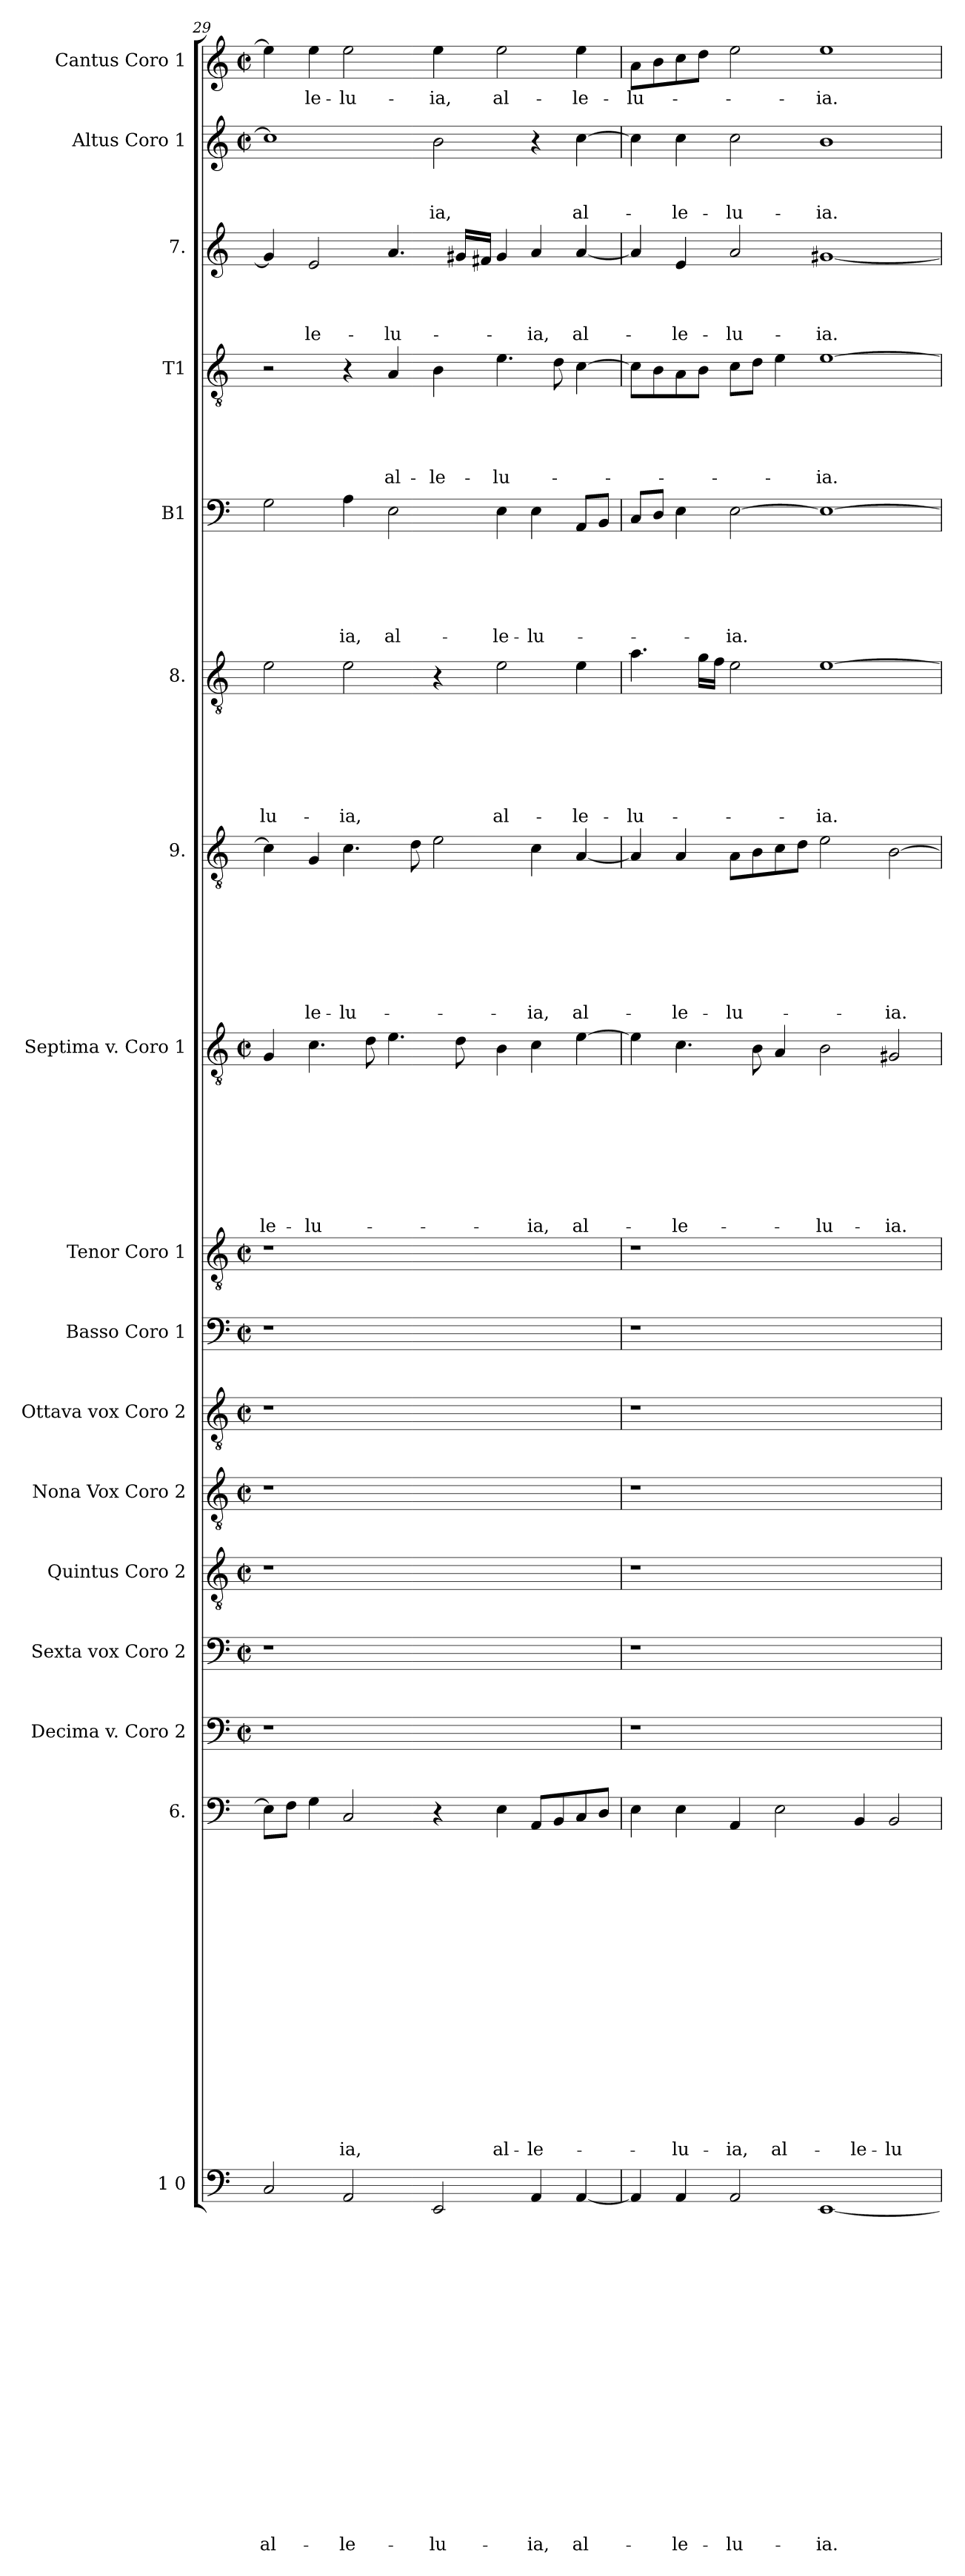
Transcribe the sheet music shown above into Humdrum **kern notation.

**kern	**text	**text	**text	**text	**text	**text	**text	**text	**text	**text	**text	**text	**text	**text	**text	**text	**text	**text	**text	**kern	**text	**text	**text	**text	**text	**text	**text	**text	**text	**text	**text	**text	**text	**text	**text	**text	**text	**text	**kern	**kern	**kern	**kern	**kern	**kern	**kern	**kern	**text	**text	**text	**text	**text	**text	**text	**text	**text	**kern	**text	**text	**text	**text	**text	**text	**text	**text	**kern	**text	**text	**text	**text	**text	**text	**text	**kern	**text	**text	**text	**text	**text	**text	**kern	**text	**text	**text	**text	**text	**kern	**text	**text	**text	**text	**kern	**text	**text	**text	**kern	**text
*part17	*part17	*part17	*part17	*part17	*part17	*part17	*part17	*part17	*part17	*part17	*part17	*part17	*part17	*part17	*part17	*part17	*part17	*part17	*part17	*part16	*part16	*part16	*part16	*part16	*part16	*part16	*part16	*part16	*part16	*part16	*part16	*part16	*part16	*part16	*part16	*part16	*part16	*part16	*part15	*part14	*part13	*part12	*part11	*part10	*part9	*part8	*part8	*part8	*part8	*part8	*part8	*part8	*part8	*part8	*part8	*part7	*part7	*part7	*part7	*part7	*part7	*part7	*part7	*part7	*part6	*part6	*part6	*part6	*part6	*part6	*part6	*part6	*part5	*part5	*part5	*part5	*part5	*part5	*part5	*part4	*part4	*part4	*part4	*part4	*part4	*part3	*part3	*part3	*part3	*part3	*part2	*part2	*part2	*part2	*part1	*part1
*staff17	*staff17	*staff17	*staff17	*staff17	*staff17	*staff17	*staff17	*staff17	*staff17	*staff17	*staff17	*staff17	*staff17	*staff17	*staff17	*staff17	*staff17	*staff17	*staff17	*staff16	*staff16	*staff16	*staff16	*staff16	*staff16	*staff16	*staff16	*staff16	*staff16	*staff16	*staff16	*staff16	*staff16	*staff16	*staff16	*staff16	*staff16	*staff16	*staff15	*staff14	*staff13	*staff12	*staff11	*staff10	*staff9	*staff8	*staff8	*staff8	*staff8	*staff8	*staff8	*staff8	*staff8	*staff8	*staff8	*staff7	*staff7	*staff7	*staff7	*staff7	*staff7	*staff7	*staff7	*staff7	*staff6	*staff6	*staff6	*staff6	*staff6	*staff6	*staff6	*staff6	*staff5	*staff5	*staff5	*staff5	*staff5	*staff5	*staff5	*staff4	*staff4	*staff4	*staff4	*staff4	*staff4	*staff3	*staff3	*staff3	*staff3	*staff3	*staff2	*staff2	*staff2	*staff2	*staff1	*staff1
*I"1 0	*	*	*	*	*	*	*	*	*	*	*	*	*	*	*	*	*	*	*	*I"6.	*	*	*	*	*	*	*	*	*	*	*	*	*	*	*	*	*	*	*I"Decima v. Coro 2	*I"Sexta vox Coro 2	*I"Quintus Coro 2	*I"Nona Vox Coro 2	*I"Ottava vox Coro 2	*I"Basso Coro 1	*I"Tenor Coro 1	*I"Septima v. Coro 1	*	*	*	*	*	*	*	*	*	*I"9.	*	*	*	*	*	*	*	*	*I"8.	*	*	*	*	*	*	*	*I"B1	*	*	*	*	*	*	*I"T1	*	*	*	*	*	*I"7.	*	*	*	*	*I"Altus Coro 1	*	*	*	*I"Cantus Coro 1	*
*	*	*	*	*	*	*	*	*	*	*	*	*	*	*	*	*	*	*	*	*	*	*	*	*	*	*	*	*	*	*	*	*	*	*	*	*	*	*	*	*	*	*	*	*	*	*	*	*	*	*	*	*	*	*	*	*	*	*	*	*	*	*	*	*	*	*	*	*	*	*	*	*	*I'B1	*	*	*	*	*	*	*I'T1	*	*	*	*	*	*	*	*	*	*	*I'A	*	*	*	*I'C	*
*clefF4	*	*	*	*	*	*	*	*	*	*	*	*	*	*	*	*	*	*	*	*clefF4	*	*	*	*	*	*	*	*	*	*	*	*	*	*	*	*	*	*	*clefF4	*clefF4	*clefGv2	*clefGv2	*clefGv2	*clefF4	*clefGv2	*clefGv2	*	*	*	*	*	*	*	*	*	*clefGv2	*	*	*	*	*	*	*	*	*clefGv2	*	*	*	*	*	*	*	*clefF4	*	*	*	*	*	*	*clefGv2	*	*	*	*	*	*clefG2	*	*	*	*	*clefG2	*	*	*	*clefG2	*
*k[]	*	*	*	*	*	*	*	*	*	*	*	*	*	*	*	*	*	*	*	*k[]	*	*	*	*	*	*	*	*	*	*	*	*	*	*	*	*	*	*	*k[]	*k[]	*k[]	*k[]	*k[]	*k[]	*k[]	*k[]	*	*	*	*	*	*	*	*	*	*k[]	*	*	*	*	*	*	*	*	*k[]	*	*	*	*	*	*	*	*k[]	*	*	*	*	*	*	*k[]	*	*	*	*	*	*k[]	*	*	*	*	*k[]	*	*	*	*k[]	*
*C:	*	*	*	*	*	*	*	*	*	*	*	*	*	*	*	*	*	*	*	*C:	*	*	*	*	*	*	*	*	*	*	*	*	*	*	*	*	*	*	*C:	*C:	*C:	*C:	*C:	*C:	*C:	*C:	*	*	*	*	*	*	*	*	*	*C:	*	*	*	*	*	*	*	*	*C:	*	*	*	*	*	*	*	*C:	*	*	*	*	*	*	*C:	*	*	*	*	*	*C:	*	*	*	*	*C:	*	*	*	*C:	*
*	*	*	*	*	*	*	*	*	*	*	*	*	*	*	*	*	*	*	*	*	*	*	*	*	*	*	*	*	*	*	*	*	*	*	*	*	*	*	*M2/2	*M2/2	*M2/2	*M2/2	*M2/2	*M2/2	*M2/2	*M2/2	*	*	*	*	*	*	*	*	*	*	*	*	*	*	*	*	*	*	*	*	*	*	*	*	*	*	*	*	*	*	*	*	*	*	*	*	*	*	*	*	*	*	*	*	*M2/2	*	*	*	*M2/2	*
*	*	*	*	*	*	*	*	*	*	*	*	*	*	*	*	*	*	*	*	*	*	*	*	*	*	*	*	*	*	*	*	*	*	*	*	*	*	*	*met(c|)	*met(c|)	*met(c|)	*met(c|)	*met(c|)	*met(c|)	*met(c|)	*met(c|)	*	*	*	*	*	*	*	*	*	*	*	*	*	*	*	*	*	*	*	*	*	*	*	*	*	*	*	*	*	*	*	*	*	*	*	*	*	*	*	*	*	*	*	*	*met(c|)	*	*	*	*met(c|)	*
=29	=29	=29	=29	=29	=29	=29	=29	=29	=29	=29	=29	=29	=29	=29	=29	=29	=29	=29	=29	=29	=29	=29	=29	=29	=29	=29	=29	=29	=29	=29	=29	=29	=29	=29	=29	=29	=29	=29	=29	=29	=29	=29	=29	=29	=29	=29	=29	=29	=29	=29	=29	=29	=29	=29	=29	=29	=29	=29	=29	=29	=29	=29	=29	=29	=29	=29	=29	=29	=29	=29	=29	=29	=29	=29	=29	=29	=29	=29	=29	=29	=29	=29	=29	=29	=29	=29	=29	=29	=29	=29	=29	=29	=29	=29	=29	=29
!	!	!	!	!	!	!	!	!	!	!	!	!	!	!	!	!	!	!	!LO:LY:b	!	!	!	!	!	!	!	!	!	!	!	!	!	!	!	!	!	!	!	!	!	!	!	!	!	!	!	!	!	!	!	!	!	!	!	!LO:LY:b	!	!	!	!	!	!	!	!	!	!	!	!	!	!	!	!	!LO:LY:b	!	!	!	!	!	!	!	!	!	!	!	!	!	!	!	!	!	!	!	!	!	!	!	!
2C/	.	.	.	.	.	.	.	.	.	.	.	.	.	.	.	.	.	.	al-	8E\L]	.	.	.	.	.	.	.	.	.	.	.	.	.	.	.	.	.	.	1r	1r	1r	1r	1r	1r	1r	4G/	.	.	.	.	.	.	.	.	-le-	4c\]	.	.	.	.	.	.	.	.	2e\	.	.	.	.	.	.	-lu-	2G\	.	.	.	.	.	.	2r	.	.	.	.	.	4g/]	.	.	.	.	1cc]	.	.	.	4ee\]	.
.	.	.	.	.	.	.	.	.	.	.	.	.	.	.	.	.	.	.	.	8F\J	.	.	.	.	.	.	.	.	.	.	.	.	.	.	.	.	.	.	.	.	.	.	.	.	.	.	.	.	.	.	.	.	.	.	.	.	.	.	.	.	.	.	.	.	.	.	.	.	.	.	.	.	.	.	.	.	.	.	.	.	.	.	.	.	.	.	.	.	.	.	.	.	.	.	.	.
!	!	!	!	!	!	!	!	!	!	!	!	!	!	!	!	!	!	!	!	!	!	!	!	!	!	!	!	!	!	!	!	!	!	!	!	!	!	!	!	!	!	!	!	!	!	!	!	!	!	!	!	!	!	!	!LO:LY:b	!	!	!	!	!	!	!	!	!LO:LY:b	!	!	!	!	!	!	!	!	!	!	!	!	!	!	!	!	!	!	!	!	!	!	!	!	!	!LO:LY:b	!	!	!	!	!	!LO:LY:b
.	.	.	.	.	.	.	.	.	.	.	.	.	.	.	.	.	.	.	.	4G\	.	.	.	.	.	.	.	.	.	.	.	.	.	.	.	.	.	.	.	.	.	.	.	.	.	4.c\	.	.	.	.	.	.	.	.	-lu-	4G/	.	.	.	.	.	.	.	-le-	.	.	.	.	.	.	.	.	.	.	.	.	.	.	.	.	.	.	.	.	.	2e/	.	.	.	-le-	.	.	.	.	4ee\	-le-
!	!	!	!	!	!	!	!	!	!	!	!	!	!	!	!	!	!	!	!LO:LY:b	!	!	!	!	!	!	!	!	!	!	!	!	!	!	!	!	!	!	!LO:LY:b	!	!	!	!	!	!	!	!	!	!	!	!	!	!	!	!	!	!	!	!	!	!	!	!	!	!LO:LY:b:rj	!	!	!	!	!	!	!	!LO:LY:b	!	!	!	!	!	!	!LO:LY:b	!	!	!	!	!	!	!	!	!	!	!	!	!	!	!	!	!LO:LY:b:rj
2AA/	.	.	.	.	.	.	.	.	.	.	.	.	.	.	.	.	.	.	-le-	2C/	.	.	.	.	.	.	.	.	.	.	.	.	.	.	.	.	.	-ia,	.	.	.	.	.	.	.	.	.	.	.	.	.	.	.	.	.	4.c\	.	.	.	.	.	.	.	-lu-	2e\	.	.	.	.	.	.	-ia,	4A\	.	.	.	.	.	-ia,	4r	.	.	.	.	.	.	.	.	.	.	.	.	.	.	2ee\	-lu-
.	.	.	.	.	.	.	.	.	.	.	.	.	.	.	.	.	.	.	.	.	.	.	.	.	.	.	.	.	.	.	.	.	.	.	.	.	.	.	.	.	.	.	.	.	.	8d\	.	.	.	.	.	.	.	.	.	.	.	.	.	.	.	.	.	.	.	.	.	.	.	.	.	.	.	.	.	.	.	.	.	.	.	.	.	.	.	.	.	.	.	.	.	.	.	.	.	.
!	!	!	!	!	!	!	!	!	!	!	!	!	!	!	!	!	!	!	!	!	!	!	!	!	!	!	!	!	!	!	!	!	!	!	!	!	!	!	!	!	!	!	!	!	!	!	!	!	!	!	!	!	!	!	!	!	!	!	!	!	!	!	!	!	!	!	!	!	!	!	!	!	!	!	!	!	!	!	!LO:LY:b	!	!	!	!	!	!LO:LY:b	!	!	!	!	!LO:LY:b	!	!	!	!	!	!
.	.	.	.	.	.	.	.	.	.	.	.	.	.	.	.	.	.	.	.	.	.	.	.	.	.	.	.	.	.	.	.	.	.	.	.	.	.	.	.	.	.	.	.	.	.	4.e\	.	.	.	.	.	.	.	.	.	.	.	.	.	.	.	.	.	.	.	.	.	.	.	.	.	.	2E\	.	.	.	.	.	al-	4A/	.	.	.	.	al-	4.a/	.	.	.	-lu-	.	.	.	.	.	.
.	.	.	.	.	.	.	.	.	.	.	.	.	.	.	.	.	.	.	.	.	.	.	.	.	.	.	.	.	.	.	.	.	.	.	.	.	.	.	.	.	.	.	.	.	.	.	.	.	.	.	.	.	.	.	.	8d\	.	.	.	.	.	.	.	.	.	.	.	.	.	.	.	.	.	.	.	.	.	.	.	.	.	.	.	.	.	.	.	.	.	.	.	.	.	.	.	.
!	!	!	!	!	!	!	!	!	!	!	!	!	!	!	!	!	!	!	!LO:LY:b	!	!	!	!	!	!	!	!	!	!	!	!	!	!	!	!	!	!	!	!	!	!	!	!	!	!	!	!	!	!	!	!	!	!	!	!	!	!	!	!	!	!	!	!	!	!	!	!	!	!	!	!	!	!	!	!	!	!	!	!	!	!	!	!	!	!LO:LY:b	!	!	!	!	!	!	!	!	!LO:LY:b	!	!LO:LY:b
2EE/	.	.	.	.	.	.	.	.	.	.	.	.	.	.	.	.	.	.	-lu-	4r	.	.	.	.	.	.	.	.	.	.	.	.	.	.	.	.	.	.	1ryy	1ryy	1ryy	1ryy	1ryy	1ryy	1ryy	.	.	.	.	.	.	.	.	.	.	2e\	.	.	.	.	.	.	.	.	4r	.	.	.	.	.	.	.	.	.	.	.	.	.	.	4B\	.	.	.	.	-le-	.	.	.	.	.	2b\	.	.	-ia,	4ee\	-ia,
.	.	.	.	.	.	.	.	.	.	.	.	.	.	.	.	.	.	.	.	.	.	.	.	.	.	.	.	.	.	.	.	.	.	.	.	.	.	.	.	.	.	.	.	.	.	8d\	.	.	.	.	.	.	.	.	.	.	.	.	.	.	.	.	.	.	.	.	.	.	.	.	.	.	.	.	.	.	.	.	.	.	.	.	.	.	.	16g#X/LL	.	.	.	.	.	.	.	.	.	.
.	.	.	.	.	.	.	.	.	.	.	.	.	.	.	.	.	.	.	.	.	.	.	.	.	.	.	.	.	.	.	.	.	.	.	.	.	.	.	.	.	.	.	.	.	.	.	.	.	.	.	.	.	.	.	.	.	.	.	.	.	.	.	.	.	.	.	.	.	.	.	.	.	.	.	.	.	.	.	.	.	.	.	.	.	.	16f#X/JJ	.	.	.	.	.	.	.	.	.	.
!	!	!	!	!	!	!	!	!	!	!	!	!	!	!	!	!	!	!	!	!	!	!	!	!	!	!	!	!	!	!	!	!	!	!	!	!	!	!LO:LY:b	!	!	!	!	!	!	!	!	!	!	!	!	!	!	!	!	!	!	!	!	!	!	!	!	!	!	!	!	!	!	!	!	!	!LO:LY:b	!	!	!	!	!	!	!LO:LY:b	!	!	!	!	!	!LO:LY:b	!	!	!	!	!	!	!	!	!	!	!LO:LY:b
.	.	.	.	.	.	.	.	.	.	.	.	.	.	.	.	.	.	.	.	4E\	.	.	.	.	.	.	.	.	.	.	.	.	.	.	.	.	.	al-	.	.	.	.	.	.	.	4B\	.	.	.	.	.	.	.	.	.	.	.	.	.	.	.	.	.	.	2e\	.	.	.	.	.	.	al-	4E\	.	.	.	.	.	-le-	4.e\	.	.	.	.	-lu-	4g#/	.	.	.	.	.	.	.	.	2ee\	al-
!	!	!	!	!	!	!	!	!	!	!	!	!	!	!	!	!	!	!	!LO:LY:b	!	!	!	!	!	!	!	!	!	!	!	!	!	!	!	!	!	!	!LO:LY:b	!	!	!	!	!	!	!	!	!	!	!	!	!	!	!	!	!LO:LY:b	!	!	!	!	!	!	!	!	!LO:LY:b	!	!	!	!	!	!	!	!	!	!	!	!	!	!	!LO:LY:b:rj	!	!	!	!	!	!	!	!	!	!	!LO:LY:b	!	!	!	!	!	!
4AA/	.	.	.	.	.	.	.	.	.	.	.	.	.	.	.	.	.	.	-ia,	8AA/L	.	.	.	.	.	.	.	.	.	.	.	.	.	.	.	.	.	-le-	.	.	.	.	.	.	.	4c\	.	.	.	.	.	.	.	.	-ia,	4c\	.	.	.	.	.	.	.	-ia,	.	.	.	.	.	.	.	.	4E\	.	.	.	.	.	-lu-	.	.	.	.	.	.	4a/	.	.	.	-ia,	4r	.	.	.	.	.
.	.	.	.	.	.	.	.	.	.	.	.	.	.	.	.	.	.	.	.	8BB/	.	.	.	.	.	.	.	.	.	.	.	.	.	.	.	.	.	.	.	.	.	.	.	.	.	.	.	.	.	.	.	.	.	.	.	.	.	.	.	.	.	.	.	.	.	.	.	.	.	.	.	.	.	.	.	.	.	.	.	8d\	.	.	.	.	.	.	.	.	.	.	.	.	.	.	.	.
!	!	!	!	!	!	!	!	!	!	!	!	!	!	!	!	!	!	!	!LO:LY:b	!	!	!	!	!	!	!	!	!	!	!	!	!	!	!	!	!	!	!	!	!	!	!	!	!	!	!	!	!	!	!	!	!	!	!	!LO:LY:b	!	!	!	!	!	!	!	!	!LO:LY:b	!	!	!	!	!	!	!	!LO:LY:b	!	!	!	!	!	!	!	!	!	!	!	!	!	!	!	!	!	!LO:LY:b	!	!	!	!LO:LY:b	!	!LO:LY:b
[<4AA/	.	.	.	.	.	.	.	.	.	.	.	.	.	.	.	.	.	.	al-	8C/	.	.	.	.	.	.	.	.	.	.	.	.	.	.	.	.	.	.	.	.	.	.	.	.	.	[>4e\	.	.	.	.	.	.	.	.	al-	[<4A/	.	.	.	.	.	.	.	al-	4e\	.	.	.	.	.	.	-le-	8AA/L	.	.	.	.	.	.	[>4c\	.	.	.	.	.	[<4a/	.	.	.	al-	[>4cc\	.	.	al-	4ee\	-le-
.	.	.	.	.	.	.	.	.	.	.	.	.	.	.	.	.	.	.	.	8D/J	.	.	.	.	.	.	.	.	.	.	.	.	.	.	.	.	.	.	.	.	.	.	.	.	.	.	.	.	.	.	.	.	.	.	.	.	.	.	.	.	.	.	.	.	.	.	.	.	.	.	.	.	8BB/J	.	.	.	.	.	.	.	.	.	.	.	.	.	.	.	.	.	.	.	.	.	.	.
=30	=30	=30	=30	=30	=30	=30	=30	=30	=30	=30	=30	=30	=30	=30	=30	=30	=30	=30	=30	=30	=30	=30	=30	=30	=30	=30	=30	=30	=30	=30	=30	=30	=30	=30	=30	=30	=30	=30	=30	=30	=30	=30	=30	=30	=30	=30	=30	=30	=30	=30	=30	=30	=30	=30	=30	=30	=30	=30	=30	=30	=30	=30	=30	=30	=30	=30	=30	=30	=30	=30	=30	=30	=30	=30	=30	=30	=30	=30	=30	=30	=30	=30	=30	=30	=30	=30	=30	=30	=30	=30	=30	=30	=30	=30	=30	=30
!	!	!	!	!	!	!	!	!	!	!	!	!	!	!	!	!	!	!	!	!	!	!	!	!	!	!	!	!	!	!	!	!	!	!	!	!	!	!	!	!	!	!	!	!	!	!	!	!	!	!	!	!	!	!	!	!	!	!	!	!	!	!	!	!	!	!	!	!	!	!	!	!LO:LY:b	!	!	!	!	!	!	!	!	!	!	!	!	!	!	!	!	!	!	!	!	!	!	!	!LO:LY:b
4AA/]	.	.	.	.	.	.	.	.	.	.	.	.	.	.	.	.	.	.	.	4E\	.	.	.	.	.	.	.	.	.	.	.	.	.	.	.	.	.	.	1r	1r	1r	1r	1r	1r	1r	4e\]	.	.	.	.	.	.	.	.	.	4A/]	.	.	.	.	.	.	.	.	4.a\	.	.	.	.	.	.	-lu-	8C/L	.	.	.	.	.	.	8c\L]	.	.	.	.	.	4a/]	.	.	.	.	4cc\]	.	.	.	8a\L	-lu-
.	.	.	.	.	.	.	.	.	.	.	.	.	.	.	.	.	.	.	.	.	.	.	.	.	.	.	.	.	.	.	.	.	.	.	.	.	.	.	.	.	.	.	.	.	.	.	.	.	.	.	.	.	.	.	.	.	.	.	.	.	.	.	.	.	.	.	.	.	.	.	.	.	8D/J	.	.	.	.	.	.	8B\	.	.	.	.	.	.	.	.	.	.	.	.	.	.	8b\	.
!	!	!	!	!	!	!	!	!	!	!	!	!	!	!	!	!	!	!	!LO:LY:b	!	!	!	!	!	!	!	!	!	!	!	!	!	!	!	!	!	!	!LO:LY:b	!	!	!	!	!	!	!	!	!	!	!	!	!	!	!	!	!LO:LY:b	!	!	!	!	!	!	!	!	!LO:LY:b	!	!	!	!	!	!	!	!	!	!	!	!	!	!	!	!	!	!	!	!	!	!	!	!	!	!LO:LY:b	!	!	!	!LO:LY:b	!	!
4AA/	.	.	.	.	.	.	.	.	.	.	.	.	.	.	.	.	.	.	-le-	4E\	.	.	.	.	.	.	.	.	.	.	.	.	.	.	.	.	.	-lu-	.	.	.	.	.	.	.	4.c\	.	.	.	.	.	.	.	.	-le-	4A/	.	.	.	.	.	.	.	-le-	.	.	.	.	.	.	.	.	4E\	.	.	.	.	.	.	8A\	.	.	.	.	.	4e/	.	.	.	-le-	4cc\	.	.	-le-	8cc\	.
.	.	.	.	.	.	.	.	.	.	.	.	.	.	.	.	.	.	.	.	.	.	.	.	.	.	.	.	.	.	.	.	.	.	.	.	.	.	.	.	.	.	.	.	.	.	.	.	.	.	.	.	.	.	.	.	.	.	.	.	.	.	.	.	.	16g\LL	.	.	.	.	.	.	.	.	.	.	.	.	.	.	8B\J	.	.	.	.	.	.	.	.	.	.	.	.	.	.	8dd\J	.
.	.	.	.	.	.	.	.	.	.	.	.	.	.	.	.	.	.	.	.	.	.	.	.	.	.	.	.	.	.	.	.	.	.	.	.	.	.	.	.	.	.	.	.	.	.	.	.	.	.	.	.	.	.	.	.	.	.	.	.	.	.	.	.	.	16f\JJ	.	.	.	.	.	.	.	.	.	.	.	.	.	.	.	.	.	.	.	.	.	.	.	.	.	.	.	.	.	.	.
!	!	!	!	!	!	!	!	!	!	!	!	!	!	!	!	!	!	!	!LO:LY:b	!	!	!	!	!	!	!	!	!	!	!	!	!	!	!	!	!	!	!LO:LY:b	!	!	!	!	!	!	!	!	!	!	!	!	!	!	!	!	!	!	!	!	!	!	!	!	!	!LO:LY:b	!	!	!	!	!	!	!	!	!	!	!	!	!	!	!LO:LY:b	!	!	!	!	!	!	!	!	!	!	!LO:LY:b	!	!	!	!LO:LY:b	!	!
2AA/	.	.	.	.	.	.	.	.	.	.	.	.	.	.	.	.	.	.	-lu-	4AA/	.	.	.	.	.	.	.	.	.	.	.	.	.	.	.	.	.	-ia,	.	.	.	.	.	.	.	.	.	.	.	.	.	.	.	.	.	8A\L	.	.	.	.	.	.	.	-lu-	2e\	.	.	.	.	.	.	.	[>2E\	.	.	.	.	.	-ia.	8c\L	.	.	.	.	.	2a/	.	.	.	-lu-	2cc\	.	.	-lu-	2ee\	.
.	.	.	.	.	.	.	.	.	.	.	.	.	.	.	.	.	.	.	.	.	.	.	.	.	.	.	.	.	.	.	.	.	.	.	.	.	.	.	.	.	.	.	.	.	.	8B\	.	.	.	.	.	.	.	.	.	8B\	.	.	.	.	.	.	.	.	.	.	.	.	.	.	.	.	.	.	.	.	.	.	.	8d\J	.	.	.	.	.	.	.	.	.	.	.	.	.	.	.	.
!	!	!	!	!	!	!	!	!	!	!	!	!	!	!	!	!	!	!	!	!	!	!	!	!	!	!	!	!	!	!	!	!	!	!	!	!	!	!LO:LY:b	!	!	!	!	!	!	!	!	!	!	!	!	!	!	!	!	!	!	!	!	!	!	!	!	!	!	!	!	!	!	!	!	!	!	!	!	!	!	!	!	!	!	!	!	!	!	!	!	!	!	!	!	!	!	!	!	!	!
.	.	.	.	.	.	.	.	.	.	.	.	.	.	.	.	.	.	.	.	2E\	.	.	.	.	.	.	.	.	.	.	.	.	.	.	.	.	.	al-	.	.	.	.	.	.	.	4A/	.	.	.	.	.	.	.	.	.	8c\	.	.	.	.	.	.	.	.	.	.	.	.	.	.	.	.	.	.	.	.	.	.	.	4e\	.	.	.	.	.	.	.	.	.	.	.	.	.	.	.	.
.	.	.	.	.	.	.	.	.	.	.	.	.	.	.	.	.	.	.	.	.	.	.	.	.	.	.	.	.	.	.	.	.	.	.	.	.	.	.	.	.	.	.	.	.	.	.	.	.	.	.	.	.	.	.	.	8d\J	.	.	.	.	.	.	.	.	.	.	.	.	.	.	.	.	.	.	.	.	.	.	.	.	.	.	.	.	.	.	.	.	.	.	.	.	.	.	.	.
!	!	!	!	!	!	!	!	!	!	!	!	!	!	!	!	!	!	!	!LO:LY:b	!	!	!	!	!	!	!	!	!	!	!	!	!	!	!	!	!	!	!	!	!	!	!	!	!	!	!	!	!	!	!	!	!	!	!	!LO:LY:b	!	!	!	!	!	!	!	!	!	!	!	!	!	!	!	!	!LO:LY:b	!	!	!	!	!	!	!	!	!	!	!	!	!LO:LY:b	!	!	!	!	!LO:LY:b	!	!	!	!LO:LY:b	!	!LO:LY:b
[<1EE	.	.	.	.	.	.	.	.	.	.	.	.	.	.	.	.	.	.	-ia.	.	.	.	.	.	.	.	.	.	.	.	.	.	.	.	.	.	.	.	1ryy	1ryy	1ryy	1ryy	1ryy	1ryy	1ryy	2B\	.	.	.	.	.	.	.	.	-lu-	2e\	.	.	.	.	.	.	.	.	[>1e	.	.	.	.	.	.	-ia.	1E_	.	.	.	.	.	.	[>1e	.	.	.	.	-ia.	[<1g#X	.	.	.	-ia.	[>1b	.	.	-ia.	[>1ee	-ia.
!	!	!	!	!	!	!	!	!	!	!	!	!	!	!	!	!	!	!	!	!	!	!	!	!	!	!	!	!	!	!	!	!	!	!	!	!	!	!LO:LY:b	!	!	!	!	!	!	!	!	!	!	!	!	!	!	!	!	!	!	!	!	!	!	!	!	!	!	!	!	!	!	!	!	!	!	!	!	!	!	!	!	!	!	!	!	!	!	!	!	!	!	!	!	!	!	!	!	!	!
.	.	.	.	.	.	.	.	.	.	.	.	.	.	.	.	.	.	.	.	4BB/	.	.	.	.	.	.	.	.	.	.	.	.	.	.	.	.	.	-le-	.	.	.	.	.	.	.	.	.	.	.	.	.	.	.	.	.	.	.	.	.	.	.	.	.	.	.	.	.	.	.	.	.	.	.	.	.	.	.	.	.	.	.	.	.	.	.	.	.	.	.	.	.	.	.	.	.	.
!	!	!	!	!	!	!	!	!	!	!	!	!	!	!	!	!	!	!	!	!	!	!	!	!	!	!	!	!	!	!	!	!	!	!	!	!	!	!LO:LY:b:rj	!	!	!	!	!	!	!	!	!	!	!	!	!	!	!	!	!LO:LY:b	!	!	!	!	!	!	!	!	!LO:LY:b	!	!	!	!	!	!	!	!	!	!	!	!	!	!	!	!	!	!	!	!	!	!	!	!	!	!	!	!	!	!	!	!
.	.	.	.	.	.	.	.	.	.	.	.	.	.	.	.	.	.	.	.	2BB/	.	.	.	.	.	.	.	.	.	.	.	.	.	.	.	.	.	-lu-	.	.	.	.	.	.	.	[<2G#X/	.	.	.	.	.	.	.	.	-ia.	[>2B\	.	.	.	.	.	.	.	-ia.	.	.	.	.	.	.	.	.	.	.	.	.	.	.	.	.	.	.	.	.	.	.	.	.	.	.	.	.	.	.	.	.
=	=	=	=	=	=	=	=	=	=	=	=	=	=	=	=	=	=	=	=	=	=	=	=	=	=	=	=	=	=	=	=	=	=	=	=	=	=	=	=	=	=	=	=	=	=	=	=	=	=	=	=	=	=	=	=	=	=	=	=	=	=	=	=	=	=	=	=	=	=	=	=	=	=	=	=	=	=	=	=	=	=	=	=	=	=	=	=	=	=	=	=	=	=	=	=	=
*-	*-	*-	*-	*-	*-	*-	*-	*-	*-	*-	*-	*-	*-	*-	*-	*-	*-	*-	*-	*-	*-	*-	*-	*-	*-	*-	*-	*-	*-	*-	*-	*-	*-	*-	*-	*-	*-	*-	*-	*-	*-	*-	*-	*-	*-	*-	*-	*-	*-	*-	*-	*-	*-	*-	*-	*-	*-	*-	*-	*-	*-	*-	*-	*-	*-	*-	*-	*-	*-	*-	*-	*-	*-	*-	*-	*-	*-	*-	*-	*-	*-	*-	*-	*-	*-	*-	*-	*-	*-	*-	*-	*-	*-	*-	*-	*-
